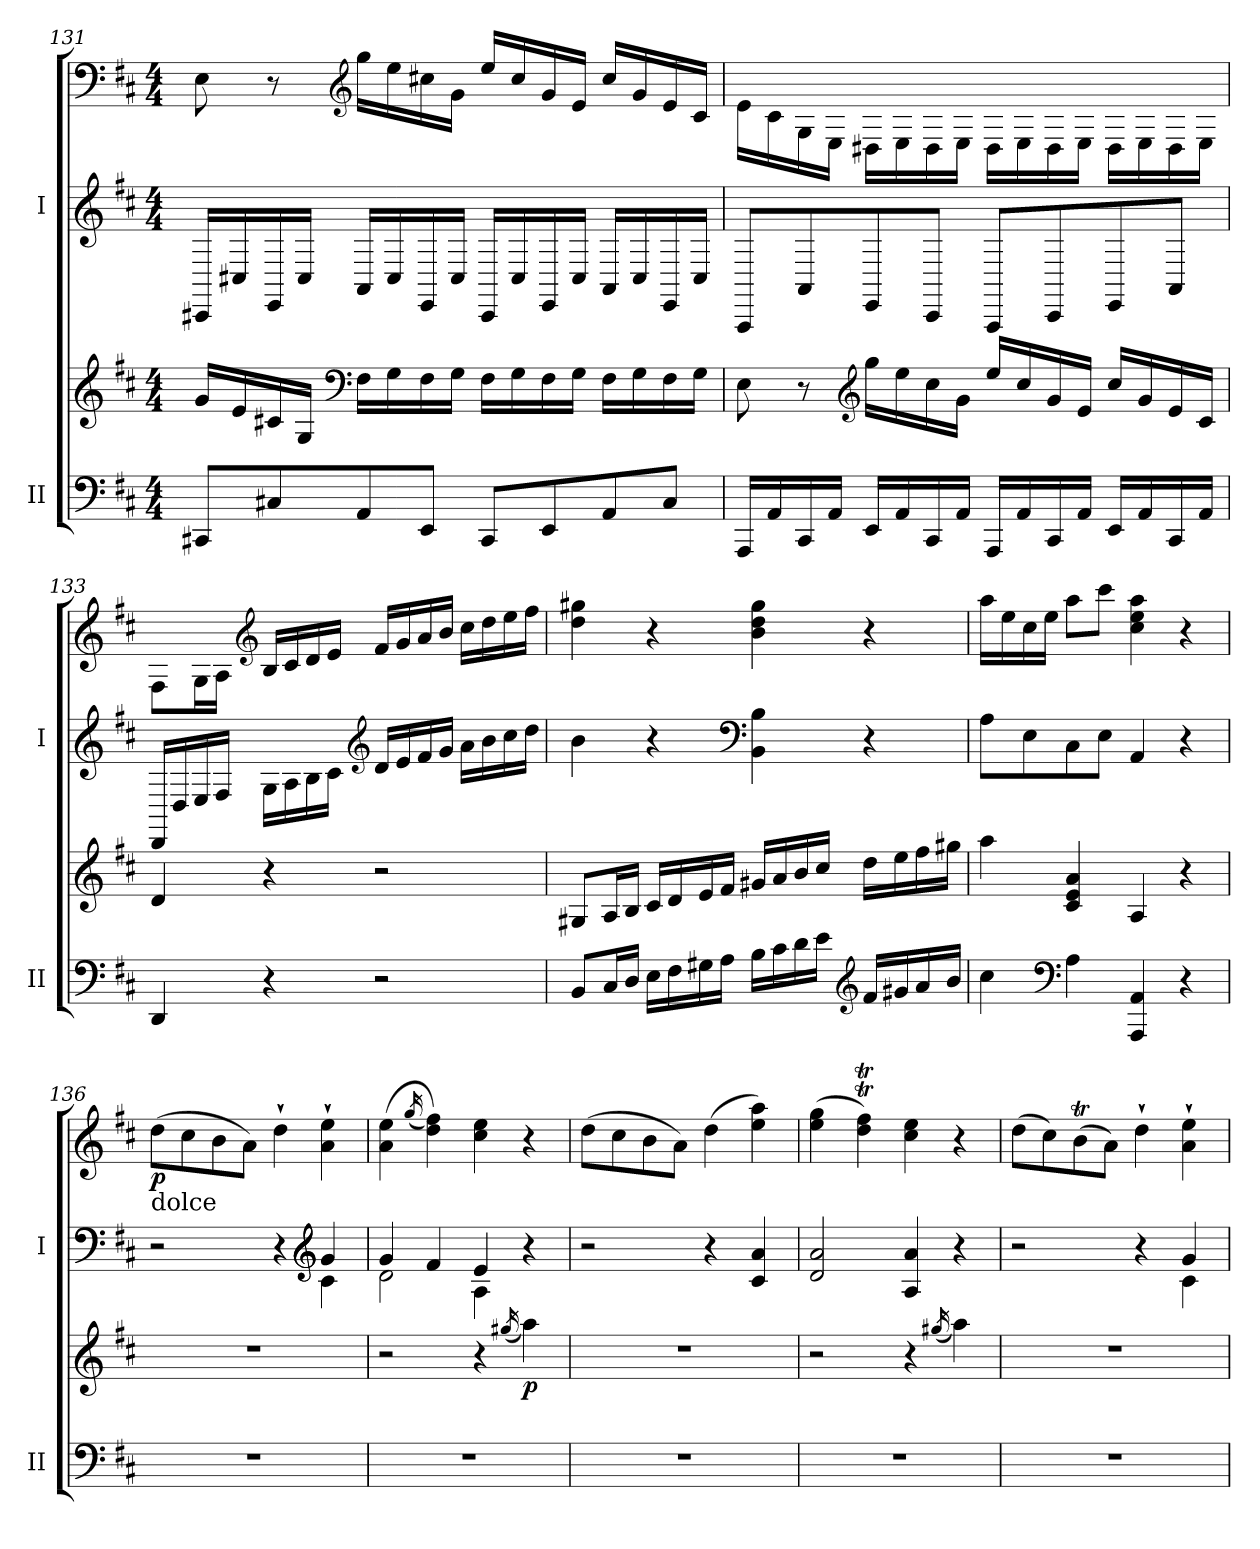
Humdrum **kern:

**kern	**kern	**dynam	**kern	**kern	**dynam
*part2	*part2	*part2	*part1	*part1	*part1
*staff4	*staff3	*staff3/4	*staff2	*staff1	*staff1/2
*I"II	*	*	*I"I	*	*
*I'II	*	*	*I'I	*	*
*clefF4	*clefG2	*	*clefG2	*clefF4	*
*k[f#c#]	*k[f#c#]	*	*k[f#c#]	*k[f#c#]	*
*M4/4	*M4/4	*	*M4/4	*M4/4	*
=131	=131	=131	=131	=131	=131
8CC#X/L	16g/LL	.	16CC#X/LL	8E\	.
.	16e/	.	16C#X/	.	.
8C#X/	16c#X/	.	16EE/	8r	.
.	16G/JJ	.	16C#/JJ	.	.
*	*clefF4	*	*	*clefG2	*
8AA/	16F#\LL	.	16AA/LL	16gg\LL	.
.	16G\	.	16C#/	16ee\	.
8EE/J	16F#\	.	16EE/	16cc#X\	.
.	16G\JJ	.	16C#/JJ	16g\JJ	.
8CC#/L	16F#\LL	.	16CC#/LL	16ee/LL	.
.	16G\	.	16C#/	16cc#/	.
8EE/	16F#\	.	16EE/	16g/	.
.	16G\JJ	.	16C#/JJ	16e/JJ	.
8AA/	16F#\LL	.	16AA/LL	16cc#/LL	.
.	16G\	.	16C#/	16g/	.
8C#/J	16F#\	.	16EE/	16e/	.
.	16G\JJ	.	16C#/JJ	16c#/JJ	.
!!LO:LB:g=z
=132	=132	=132	=132	=132	=132
16AAA/LL	8E\	.	8AAA/L	16e\LL	.
16AA/	.	.	.	16c#\	.
16CC#/	8r	.	8AA/	16G\	.
16AA/JJ	.	.	.	16E\JJ	.
*	*clefG2	*	*	*	*
16EE/LL	16gg\LL	.	8EE/	16D#X\LL	.
16AA/	16ee\	.	.	16E\	.
16CC#/	16cc#\	.	8CC#/J	16D#\	.
16AA/JJ	16g\JJ	.	.	16E\JJ	.
16AAA/LL	16ee/LL	.	8AAA/L	16D#\LL	.
16AA/	16cc#/	.	.	16E\	.
16CC#/	16g/	.	8CC#/	16D#\	.
16AA/JJ	16e/JJ	.	.	16E\JJ	.
16EE/LL	16cc#/LL	.	8EE/	16D#\LL	.
16AA/	16g/	.	.	16E\	.
16CC#/	16e/	.	8AA/J	16D#\	.
16AA/JJ	16c#/JJ	.	.	16E\JJ	.
=133	=133	=133	=133	=133	=133
4DD/	4d/	.	16DD/LL	8F#\L	.
.	.	.	16D/	.	.
.	.	.	16E/	16G\L	.
.	.	.	16F#/JJ	16A\JJ	.
*	*	*	*	*clefG2	*
4r	4r	.	16G\LL	16B/LL	.
.	.	.	16A\	16c#/	.
.	.	.	16B\	16d/	.
.	.	.	16c#\JJ	16e/JJ	.
*	*	*	*clefG2	*	*
2r	2r	.	16d/LL	16f#/LL	.
.	.	.	16e/	16g/	.
.	.	.	16f#/	16a/	.
.	.	.	16g/JJ	16b/JJ	.
.	.	.	16a\LL	16cc#\LL	.
.	.	.	16b\	16dd\	.
.	.	.	16cc#\	16ee\	.
.	.	.	16dd\JJ	16ff#\JJ	.
!!LO:LB:g=z
=134	=134	=134	=134	=134	=134
8BB/L	8G#X/L	.	4b\	4dd\ 4gg#X\	.
16C#/L	16A/L	.	.	.	.
16D/JJ	16B/JJ	.	.	.	.
16E\LL	16c#/LL	.	4r	4r	.
16F#\	16d/	.	.	.	.
16G#X\	16e/	.	.	.	.
16A\JJ	16f#/JJ	.	.	.	.
*	*	*	*clefF4	*	*
16B\LL	16g#X/LL	.	4BB\ 4B\	4b\ 4dd\ 4gg#\	.
16c#\	16a/	.	.	.	.
16d\	16b/	.	.	.	.
16e\JJ	16cc#/JJ	.	.	.	.
*clefG2	*	*	*	*	*
16f#/LL	16dd\LL	.	4r	4r	.
16g#X/	16ee\	.	.	.	.
16a/	16ff#\	.	.	.	.
16b/JJ	16gg#X\JJ	.	.	.	.
=135	=135	=135	=135	=135	=135
4cc#\	4aa\	.	8A\L	16aa\LL	.
.	.	.	.	16ee\	.
.	.	.	8E\	16cc#\	.
.	.	.	.	16ee\JJ	.
*clefF4	*	*	*	*	*
4A\	4c#/ 4e/ 4a/	.	8C#\	8aa\L	.
.	.	.	8E\J	8ccc#\J	.
4AAA/ 4AA/	4A/	.	4AA/	4cc#\ 4ee\ 4aa\	.
4r	4r	.	4r	4r	.
=136	=136	=136	=136	=136	=136
*	*	*	*^	*	*
!	!	!	!	!	!LO:TX:b:t=dolce	!
!	!	!	!	!	!	!LO:DY:b
1r	1r	.	2r	2ryy	(8dd\L	p
.	.	.	.	.	8cc#\	.
.	.	.	.	.	8b\	.
.	.	.	.	.	8a\J)	.
.	.	.	4r	4ryy	4dd`\	.
*	*	*	*clefG2	*	*	*
.	.	.	4g/	4c#\	4a\` 4ee\`	.
!!LO:PB:g=z
=137	=137	=137	=137	=137	=137	=137
1r	2r	.	4g/	2d\	(4a\ 4ee\	.
.	.	.	.	.	(16qgg/	.
.	.	.	4f#/	.	4dd\ 4ff#\))	.
.	4r	.	4e/	4A\	4cc#\ 4ee\	.
.	(16qgg#X/	.	.	.	.	.
!	!	!LO:DY:b	!	!	!	!
.	4aa\)	p	4r	4ryy	4r	.
*	*	*	*v	*v	*	*
=138	=138	=138	=138	=138	=138
1r	1r	.	2r	(8dd\L	.
.	.	.	.	8cc#\	.
.	.	.	.	8b\	.
.	.	.	.	8a\J)	.
.	.	.	4r	(4dd\	.
.	.	.	4c#/ 4a/	4ee\ 4aa\)	.
=139	=139	=139	=139	=139	=139
1r	2r	.	2d/ 2a/	(4ee\ 4gg\	.
.	.	.	.	4dd\T 4ff#\T)	.
.	4r	.	4A/ 4a/	4cc#\ 4ee\	.
.	(16qgg#X/	.	.	.	.
.	4aa\)	.	4r	4r	.
=140	=140	=140	=140	=140	=140
*	*	*	*^	*	*
1r	1r	.	2r	2ryy	(8dd\L	.
.	.	.	.	.	8cc#\)	.
.	.	.	.	.	(8bT\	.
.	.	.	.	.	8a\J)	.
.	.	.	4r	4ryy	4dd`\	.
.	.	.	4g/	4c#\	4a\` 4ee\`	.
*	*	*	*v	*v	*	*
=	=	=	=	=	=
*-	*-	*-	*-	*-	*-
